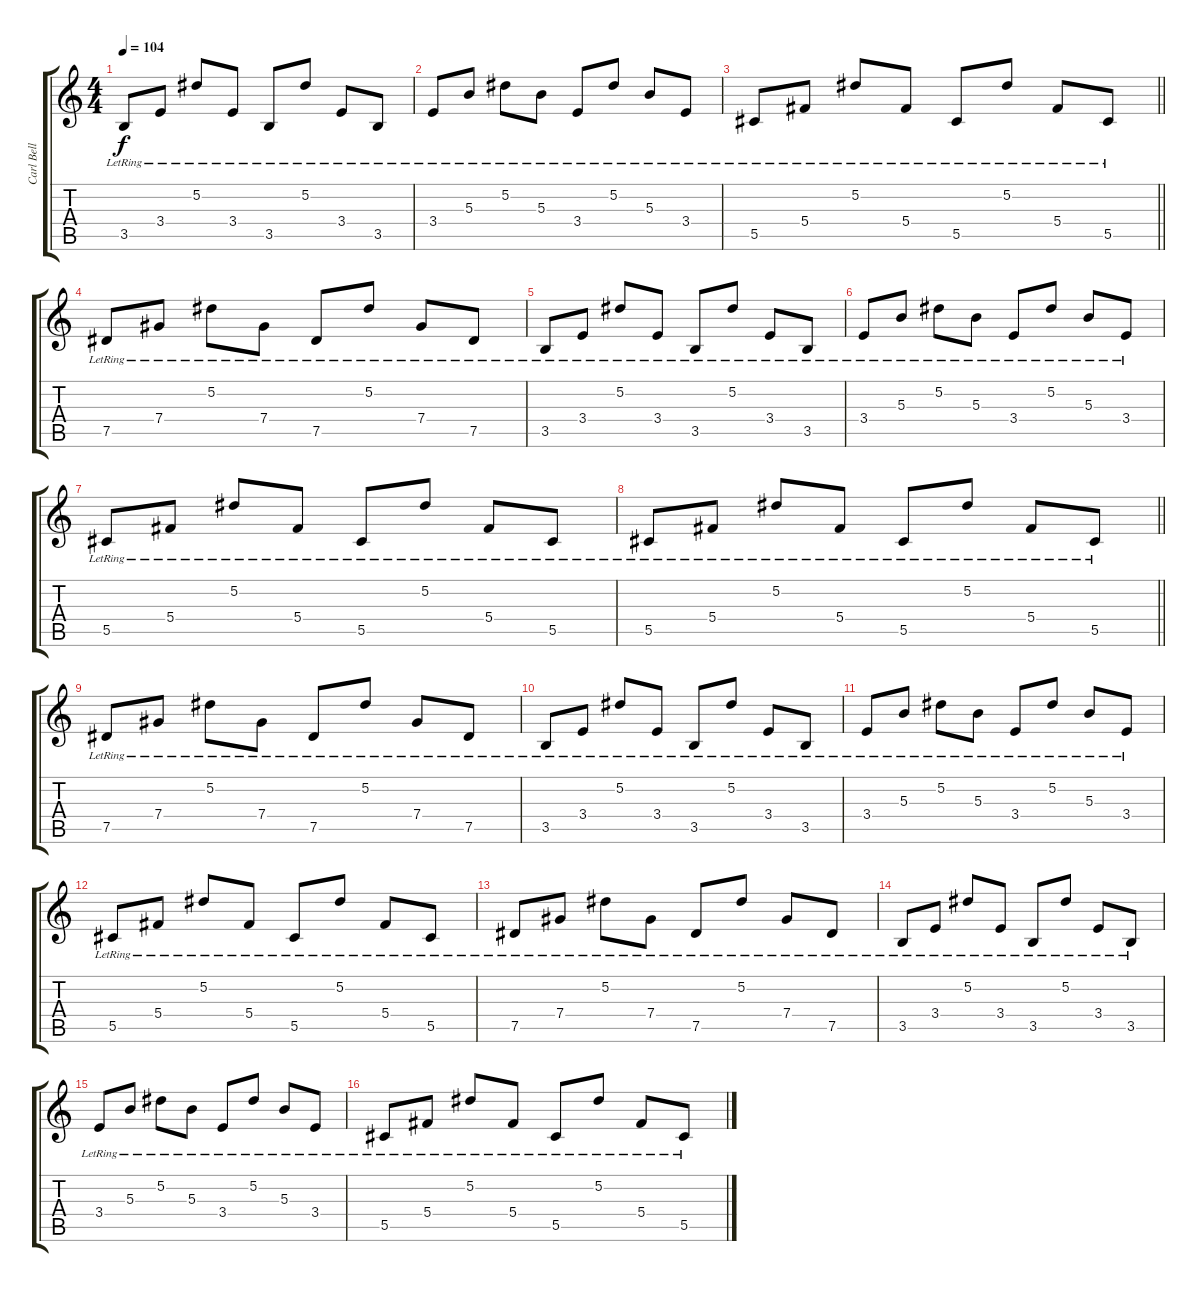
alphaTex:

\track ("Carl Bell (Lead Guitar)" "Carl Bell ") {instrument acousticguitarsteel}
\staff {score tabs}
\tuning (Eb4 Bb3 Gb3 Db3 Ab2 Db2) {hide}
\ts (4 4)
\tempo 104
\clef g2
\ks c
3.5{lr}.8{dy f} 3.4{lr}.8 5.2{lr}.8 3.4{lr}.8 3.5{lr}.8 5.2{lr}.8 3.4{lr}.8 3.5{lr}.8 |
3.4{lr}.8 5.3{lr}.8 5.2{lr}.8 5.3{lr}.8 3.4{lr}.8 5.2{lr}.8 5.3{lr}.8 3.4{lr}.8 |
\barLineRight lightlight
5.5{lr}.8 5.4{lr}.8 5.2{lr}.8 5.4{lr}.8 5.5{lr}.8 5.2{lr}.8 5.4{lr}.8 5.5{lr}.8 |
7.5{lr}.8 7.4{lr}.8 5.2{lr}.8 7.4{lr}.8 7.5{lr}.8 5.2{lr}.8 7.4{lr}.8 7.5{lr}.8 |
3.5{lr}.8 3.4{lr}.8 5.2{lr}.8 3.4{lr}.8 3.5{lr}.8 5.2{lr}.8 3.4{lr}.8 3.5{lr}.8 |
3.4{lr}.8 5.3{lr}.8 5.2{lr}.8 5.3{lr}.8 3.4{lr}.8 5.2{lr}.8 5.3{lr}.8 3.4{lr}.8 |
5.5{lr}.8 5.4{lr}.8 5.2{lr}.8 5.4{lr}.8 5.5{lr}.8 5.2{lr}.8 5.4{lr}.8 5.5{lr}.8 |
\barLineRight lightlight
5.5{lr}.8 5.4{lr}.8 5.2{lr}.8 5.4{lr}.8 5.5{lr}.8 5.2{lr}.8 5.4{lr}.8 5.5{lr}.8 |
7.5{lr}.8 7.4{lr}.8 5.2{lr}.8 7.4{lr}.8 7.5{lr}.8 5.2{lr}.8 7.4{lr}.8 7.5{lr}.8 |
3.5{lr}.8 3.4{lr}.8 5.2{lr}.8 3.4{lr}.8 3.5{lr}.8 5.2{lr}.8 3.4{lr}.8 3.5{lr}.8 |
3.4{lr}.8 5.3{lr}.8 5.2{lr}.8 5.3{lr}.8 3.4{lr}.8 5.2{lr}.8 5.3{lr}.8 3.4{lr}.8 |
5.5{lr}.8 5.4{lr}.8 5.2{lr}.8 5.4{lr}.8 5.5{lr}.8 5.2{lr}.8 5.4{lr}.8 5.5{lr}.8 |
7.5{lr}.8 7.4{lr}.8 5.2{lr}.8 7.4{lr}.8 7.5{lr}.8 5.2{lr}.8 7.4{lr}.8 7.5{lr}.8 |
3.5{lr}.8 3.4{lr}.8 5.2{lr}.8 3.4{lr}.8 3.5{lr}.8 5.2{lr}.8 3.4{lr}.8 3.5{lr}.8 |
3.4{lr}.8 5.3{lr}.8 5.2{lr}.8 5.3{lr}.8 3.4{lr}.8 5.2{lr}.8 5.3{lr}.8 3.4{lr}.8 |
5.5{lr}.8 5.4{lr}.8 5.2{lr}.8 5.4{lr}.8 5.5{lr}.8 5.2{lr}.8 5.4{lr}.8 5.5{lr}.8
